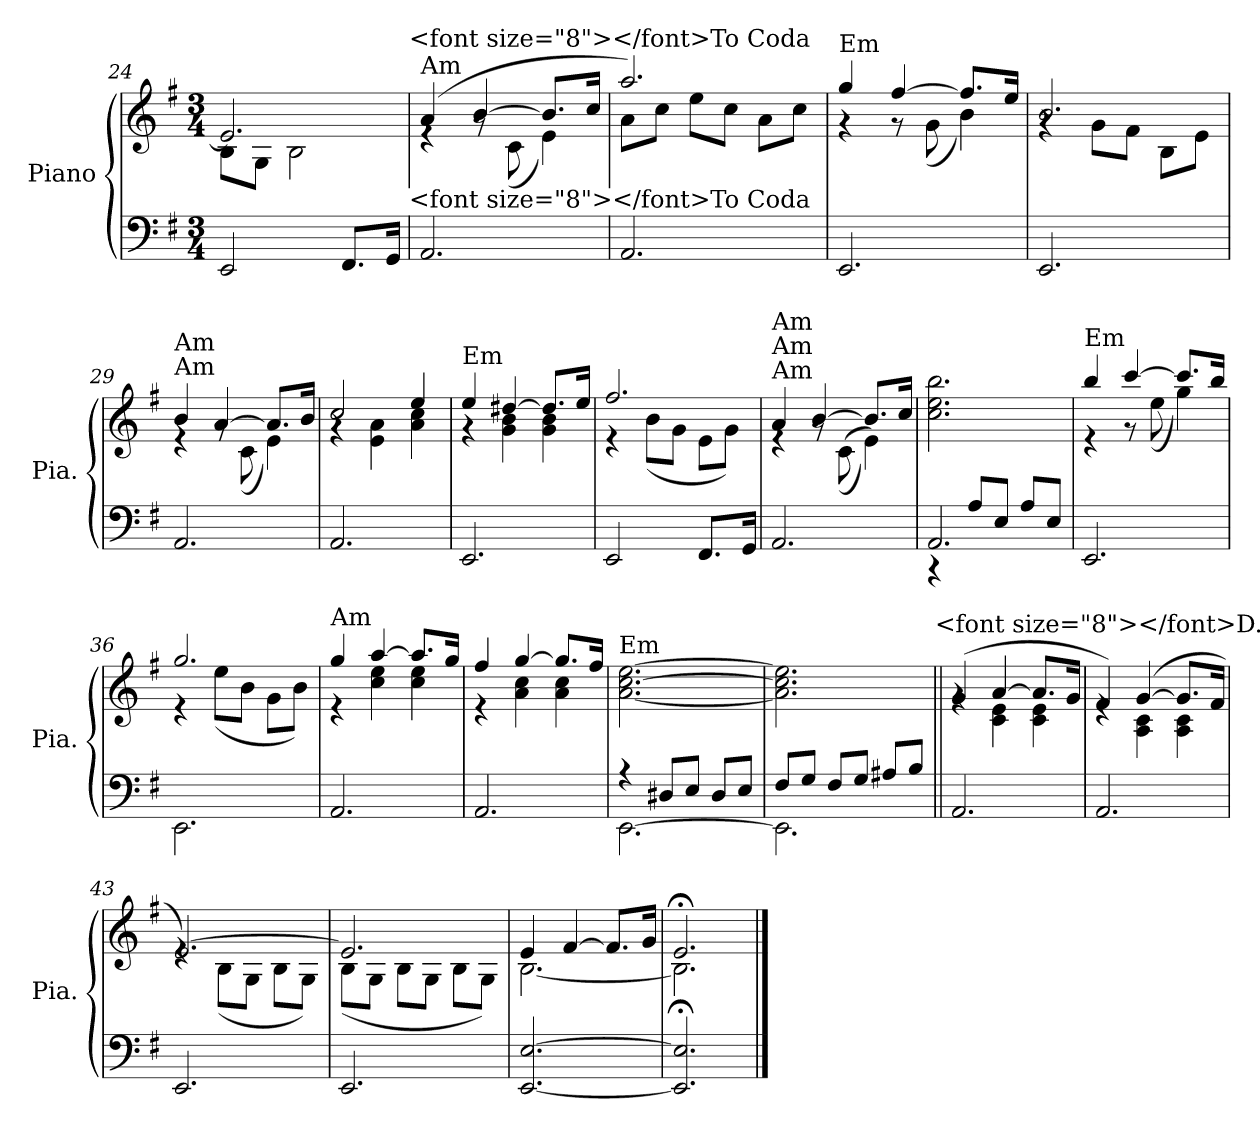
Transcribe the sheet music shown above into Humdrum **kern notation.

**kern	**kern
*part1	*part1
*staff2	*staff1
*I"Piano	*
*I'Pia.	*
!!LO:LB:g=z
*clefF4	*clefG2
*k[f#]	*k[f#]
*M3/4	*M3/4
=24	=24
*	*^
2EE/	2.e/]	8B\L
.	.	8G\J
.	.	2B\
8.FF#/L	.	.
16GG/Jk	.	.
!	!LO:TX:a:t=<font size="8"></font>To Coda	!
!LO:TX:a:t=<font size="8"></font>To Coda	!	!
=25	=25	=25
!	!LO:TX:a:t=Am	!
2.AA/	(4a/	4re
.	[4b/	8rg
.	.	(8c\
.	8.b/L]	4e\)
.	16cc/Jk	.
=26	=26	=26
2.AA/	2.aa/)	8a\L
.	.	8cc\J
.	.	8ee\L
.	.	8cc\J
.	.	8a\L
.	.	8cc\J
=27	=27	=27
!	!LO:TX:a:t=Em	!
2.EE/	4gg/	4r
.	[4ff#/	8r
.	.	(8g\
.	8.ff#/L]	4b\)
.	16ee/Jk	.
=28	=28	=28
2.EE/	2.b/	4rg
.	.	8g\L
.	.	8f#\J
.	.	8B\L
.	.	8e\J
=29	=29	=29
!	!LO:TX:a:t=Am	!
!	!LO:TX:a:t=Am	!
2.AA/	4b/	4re
.	[4a/	8rg
.	.	(8c\
.	8.a/L]	4e\)
.	16b/Jk	.
=30	=30	=30
2.AA/	2cc/	4rg
.	.	4e\ 4a\
.	4ee/	4a\ 4cc\
!!LO:PB:g=z	!!
=31	=31	=31
!	!LO:TX:a:t=Em	!
2.EE/	4ee/	4r
.	[4dd#X/	4g\ 4b\
.	8.dd#/L]	4g\ 4b\
.	16ee/Jk	.
=32	=32	=32
2EE/	2.ff#/	4re
.	.	(8b\L
.	.	8g\J
8.FF#/L	.	8e\L
.	.	8g\J)
16GG/Jk	.	.
=33	=33	=33
!	!LO:TX:a:t=Am	!
!	!LO:TX:a:t=Am	!
!	!LO:TX:a:t=Am	!
2.AA/	4a/	4re
.	[4b/	8rg
.	.	((8c\
.	8.b/L]	4e\))
.	16cc/Jk	.
*	*v	*v
=34	=34
*^	*
2.AA/	4r	2.cc\ 2.ee\ 2.bb\
.	8A/L	.
.	8E/J	.
.	8A/L	.
.	8E/J	.
=35	=35	=35
*	*	*^
!	!	!LO:TX:a:t=Em	!
*v	*v	*	*
2.EE/	4bb/	4re
.	[4ccc/	8rg
.	.	(8ee\
.	8.ccc/L]	4gg\)
.	16bb/Jk	.
=36	=36	=36
2.EE\	2.gg/	4re
.	.	(8ee\L
.	.	8b\J
.	.	8g\L
.	.	8b\J)
!!LO:LB:g=z	!!
=37	=37	=37
!	!LO:TX:a:t=Am	!
2.AA/	4gg/	4re
.	[4aa/	4cc\ 4ee\
.	8.aa/L]	4cc\ 4ee\
.	16gg/Jk	.
=38	=38	=38
2.AA/	4ff#/	4re
.	[4gg/	4a\ 4cc\
.	8.gg/L]	4a\ 4cc\
.	16ff#/Jk	.
*	*v	*v
=39	=39
*^	*
!	!	!LO:TX:a:t=Em
[2.EE\	4rA	[2.a\ [2.cc\ [2.ee\
.	8D#X/L	.
.	8E/J	.
.	8D#/L	.
.	8E/J	.
=40	=40	=40
2.EE\]	8F#/L	2.a\] 2.cc\] 2.ee\]
.	8G/J	.
.	8F#/L	.
.	8G/J	.
.	8A#X/L	.
.	8B/J	.
!	!	!LO:TX:a:t=<font size="8"></font>D.S. al Coda
!	!LO:TX:a:t=<font size="8"></font>D.S. al Coda	!
*v	*v	*
!!LO:LB:g=z
=41||	=41||
*	*^
2.AA/	(4g/	4rg
.	[4a/	4c\ 4e\
.	8.a/L]	4c\ 4e\
.	16g/Jk	.
=42	=42	=42
2.AA/	4f#/)	4re
.	([4g/	4A\ 4c\
.	8.g/L]	4A\ 4c\
.	16f#/Jk	.
=43	=43	=43
2.EE/	[2.e/)	4re
.	.	(8B\L
.	.	8G\J
.	.	8B\L
.	.	8G\J)
=44	=44	=44
2.EE/	2.e/]	(8B\L
.	.	8G\J
.	.	8B\L
.	.	8G\J
.	.	8B\L
.	.	8G\J)
=45	=45	=45
[2.EE/ [2.E/	4e/	[2.B\
*	*MM80	*
.	[4f#/	.
.	8.f#/L]	.
*	*MM40	*
.	16g/Jk	.
=46	=46	=46
2.EE/];< 2.E/];<	2.e;</	2.B\]
*	*v	*v
==	==
*-	*-
